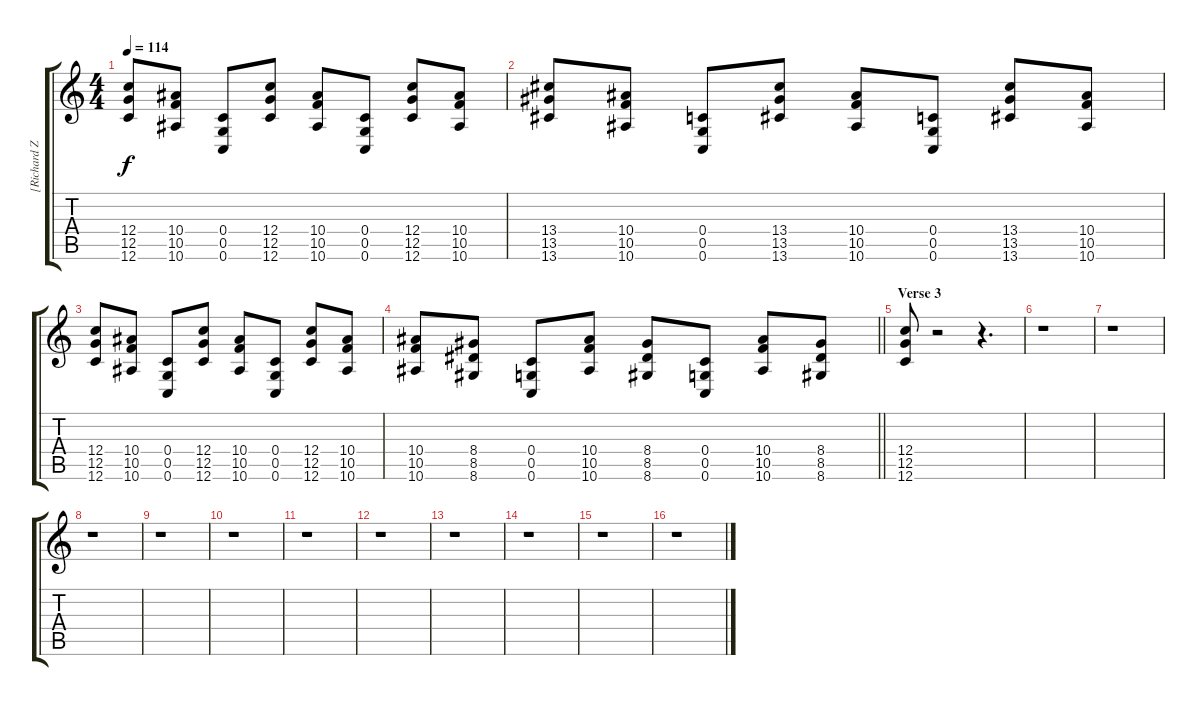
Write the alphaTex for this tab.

\track ("[Richard Z. Kruspe  +  Paul Landers] ;Gu" "[Richard Z") {solo instrument electricguitarclean}
\staff {score tabs}
\tuning (D4 A3 F3 C3 G2 C2) {hide}
\ts (4 4)
\tempo 114
\clef g2
\ks c
(12.4 12.5 12.6).8{dy f} (10.4 10.5 10.6).8 (0.4 0.5 0.6).8 (12.4 12.5 12.6).8 (10.4 10.5 10.6).8 (0.4 0.5 0.6).8 (12.4 12.5 12.6).8 (10.4 10.5 10.6).8 |
(13.4 13.5 13.6).8 (10.4 10.5 10.6).8 (0.4 0.5 0.6).8 (13.4 13.5 13.6).8 (10.4 10.5 10.6).8 (0.4 0.5 0.6).8 (13.4 13.5 13.6).8 (10.4 10.5 10.6).8 |
(12.4 12.5 12.6).8 (10.4 10.5 10.6).8 (0.4 0.5 0.6).8 (12.4 12.5 12.6).8 (10.4 10.5 10.6).8 (0.4 0.5 0.6).8 (12.4 12.5 12.6).8 (10.4 10.5 10.6).8 |
\barLineRight lightlight
(10.4 10.5 10.6).8 (8.4 8.5 8.6).8 (0.4 0.5 0.6).8 (10.4 10.5 10.6).8 (8.4 8.5 8.6).8 (0.4 0.5 0.6).8 (10.4 10.5 10.6).8 (8.4 8.5 8.6).8 |
\section ("" "Verse 3")
(12.4 12.5 12.6).8 r.2 r.4{d} |
r.1 |
r.1 |
r.1 |
r.1 |
r.1 |
r.1 |
r.1 |
r.1 |
r.1 |
r.1 |
r.1
